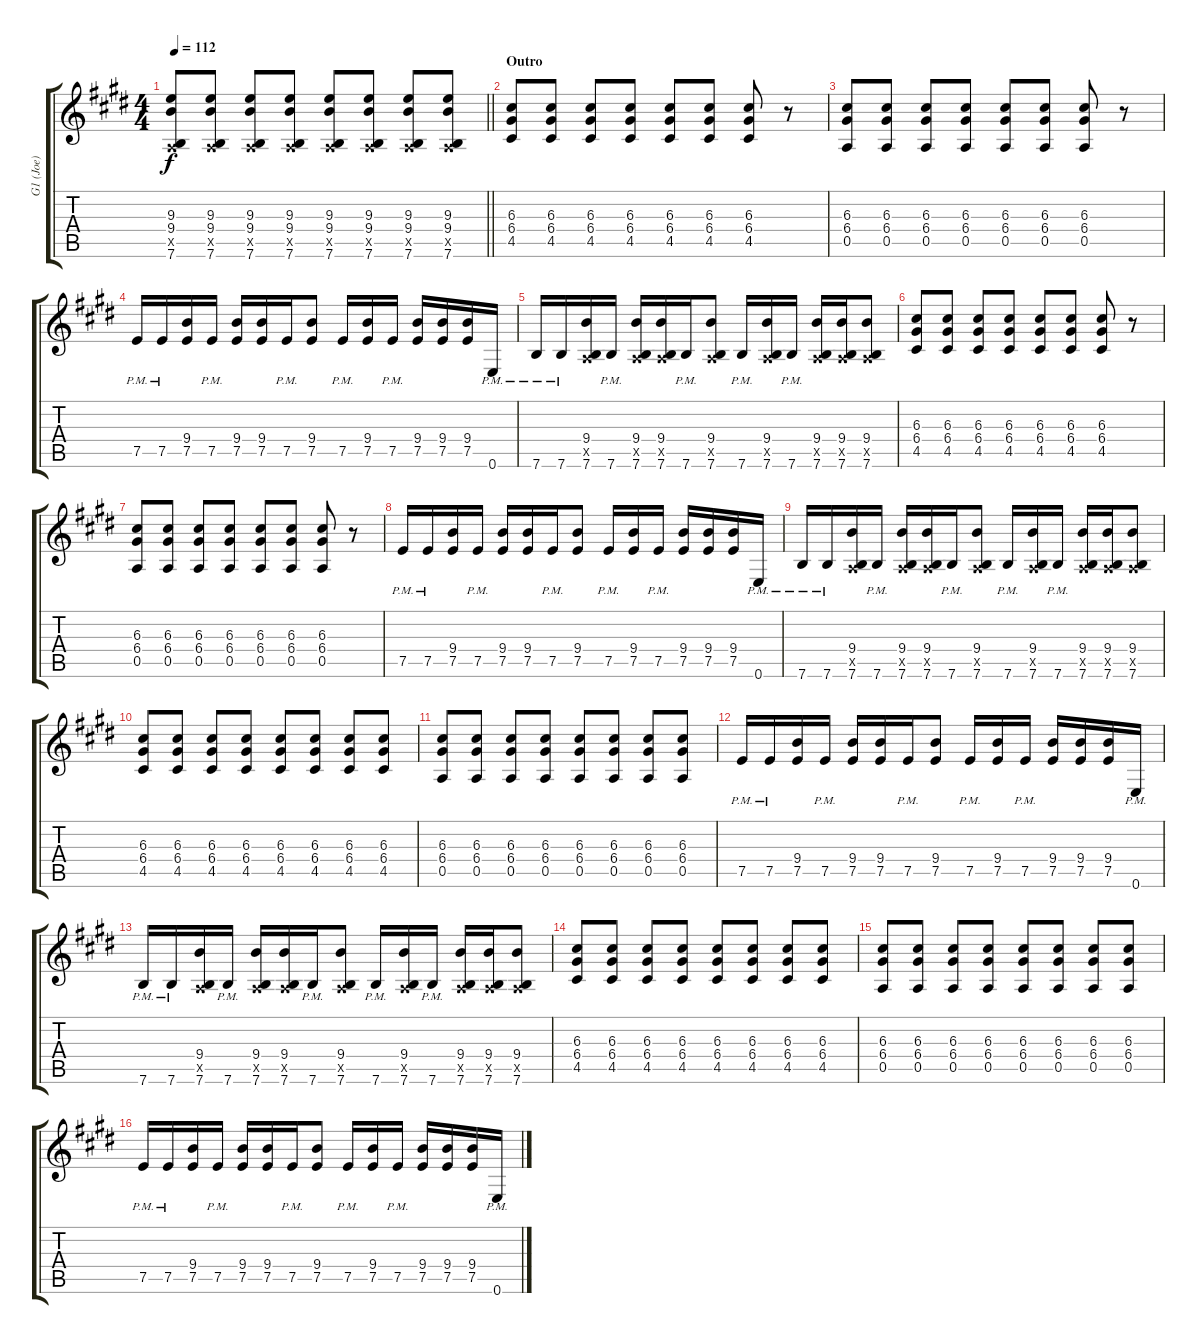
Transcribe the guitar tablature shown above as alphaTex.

\track ("G1 (Joe)" "G1 (Joe)") {instrument distortionguitar}
\staff {score tabs}
\tuning (E4 B3 G3 D3 A2 E2) {hide}
\ts (4 4)
\tempo 112
\clef g2
\barLineRight lightlight
\ks e
(9.3 9.4 0.5{x} 7.6).8{dy f} (9.3 9.4 0.5{x} 7.6).8 (9.3 9.4 0.5{x} 7.6).8 (9.3 9.4 0.5{x} 7.6).8 (9.3 9.4 0.5{x} 7.6).8 (9.3 9.4 0.5{x} 7.6).8 (9.3 9.4 0.5{x} 7.6).8 (9.3 9.4 0.5{x} 7.6).8 |
\section ("" "Outro")
(6.3 6.4 4.5).8 (6.3 6.4 4.5).8 (6.3 6.4 4.5).8 (6.3 6.4 4.5).8 (6.3 6.4 4.5).8 (6.3 6.4 4.5).8 (6.3 6.4 4.5).8 r.8 |
(6.3 6.4 0.5).8 (6.3 6.4 0.5).8 (6.3 6.4 0.5).8 (6.3 6.4 0.5).8 (6.3 6.4 0.5).8 (6.3 6.4 0.5).8 (6.3 6.4 0.5).8 r.8 |
7.5{pm}.16 7.5{pm}.16 (9.4 7.5).16 7.5{pm}.16 (9.4 7.5).16 (9.4 7.5).16 7.5{pm}.16 (9.4 7.5).8 7.5{pm}.16 (9.4 7.5).16 7.5{pm}.16 (9.4 7.5).16 (9.4 7.5).16 (9.4 7.5).16 0.6{pm}.16 |
7.6{pm}.16 7.6{pm}.16 (9.4 0.5{x} 7.6).16 7.6{pm}.16 (9.4 0.5{x} 7.6).16 (9.4 0.5{x} 7.6).16 7.6{pm}.16 (9.4 0.5{x} 7.6).8 7.6{pm}.16 (9.4 0.5{x} 7.6).16 7.6{pm}.16 (9.4 0.5{x} 7.6).16 (9.4 0.5{x} 7.6).16 (9.4 0.5{x} 7.6).8 |
(6.3 6.4 4.5).8 (6.3 6.4 4.5).8 (6.3 6.4 4.5).8 (6.3 6.4 4.5).8 (6.3 6.4 4.5).8 (6.3 6.4 4.5).8 (6.3 6.4 4.5).8 r.8 |
(6.3 6.4 0.5).8 (6.3 6.4 0.5).8 (6.3 6.4 0.5).8 (6.3 6.4 0.5).8 (6.3 6.4 0.5).8 (6.3 6.4 0.5).8 (6.3 6.4 0.5).8 r.8 |
7.5{pm}.16 7.5{pm}.16 (9.4 7.5).16 7.5{pm}.16 (9.4 7.5).16 (9.4 7.5).16 7.5{pm}.16 (9.4 7.5).8 7.5{pm}.16 (9.4 7.5).16 7.5{pm}.16 (9.4 7.5).16 (9.4 7.5).16 (9.4 7.5).16 0.6{pm}.16 |
7.6{pm}.16 7.6{pm}.16 (9.4 0.5{x} 7.6).16 7.6{pm}.16 (9.4 0.5{x} 7.6).16 (9.4 0.5{x} 7.6).16 7.6{pm}.16 (9.4 0.5{x} 7.6).8 7.6{pm}.16 (9.4 0.5{x} 7.6).16 7.6{pm}.16 (9.4 0.5{x} 7.6).16 (9.4 0.5{x} 7.6).16 (9.4 0.5{x} 7.6).8 |
(6.3 6.4 4.5).8 (6.3 6.4 4.5).8 (6.3 6.4 4.5).8 (6.3 6.4 4.5).8 (6.3 6.4 4.5).8 (6.3 6.4 4.5).8 (6.3 6.4 4.5).8 (6.3 6.4 4.5).8 |
(6.3 6.4 0.5).8 (6.3 6.4 0.5).8 (6.3 6.4 0.5).8 (6.3 6.4 0.5).8 (6.3 6.4 0.5).8 (6.3 6.4 0.5).8 (6.3 6.4 0.5).8 (6.3 6.4 0.5).8 |
7.5{pm}.16 7.5{pm}.16 (9.4 7.5).16 7.5{pm}.16 (9.4 7.5).16 (9.4 7.5).16 7.5{pm}.16 (9.4 7.5).8 7.5{pm}.16 (9.4 7.5).16 7.5{pm}.16 (9.4 7.5).16 (9.4 7.5).16 (9.4 7.5).16 0.6{pm}.16 |
7.6{pm}.16 7.6{pm}.16 (9.4 0.5{x} 7.6).16 7.6{pm}.16 (9.4 0.5{x} 7.6).16 (9.4 0.5{x} 7.6).16 7.6{pm}.16 (9.4 0.5{x} 7.6).8 7.6{pm}.16 (9.4 0.5{x} 7.6).16 7.6{pm}.16 (9.4 0.5{x} 7.6).16 (9.4 0.5{x} 7.6).16 (9.4 0.5{x} 7.6).8 |
(6.3 6.4 4.5).8 (6.3 6.4 4.5).8 (6.3 6.4 4.5).8 (6.3 6.4 4.5).8 (6.3 6.4 4.5).8 (6.3 6.4 4.5).8 (6.3 6.4 4.5).8 (6.3 6.4 4.5).8 |
(6.3 6.4 0.5).8 (6.3 6.4 0.5).8 (6.3 6.4 0.5).8 (6.3 6.4 0.5).8 (6.3 6.4 0.5).8 (6.3 6.4 0.5).8 (6.3 6.4 0.5).8 (6.3 6.4 0.5).8 |
7.5{pm}.16 7.5{pm}.16 (9.4 7.5).16 7.5{pm}.16 (9.4 7.5).16 (9.4 7.5).16 7.5{pm}.16 (9.4 7.5).8 7.5{pm}.16 (9.4 7.5).16 7.5{pm}.16 (9.4 7.5).16 (9.4 7.5).16 (9.4 7.5).16 0.6{pm}.16
